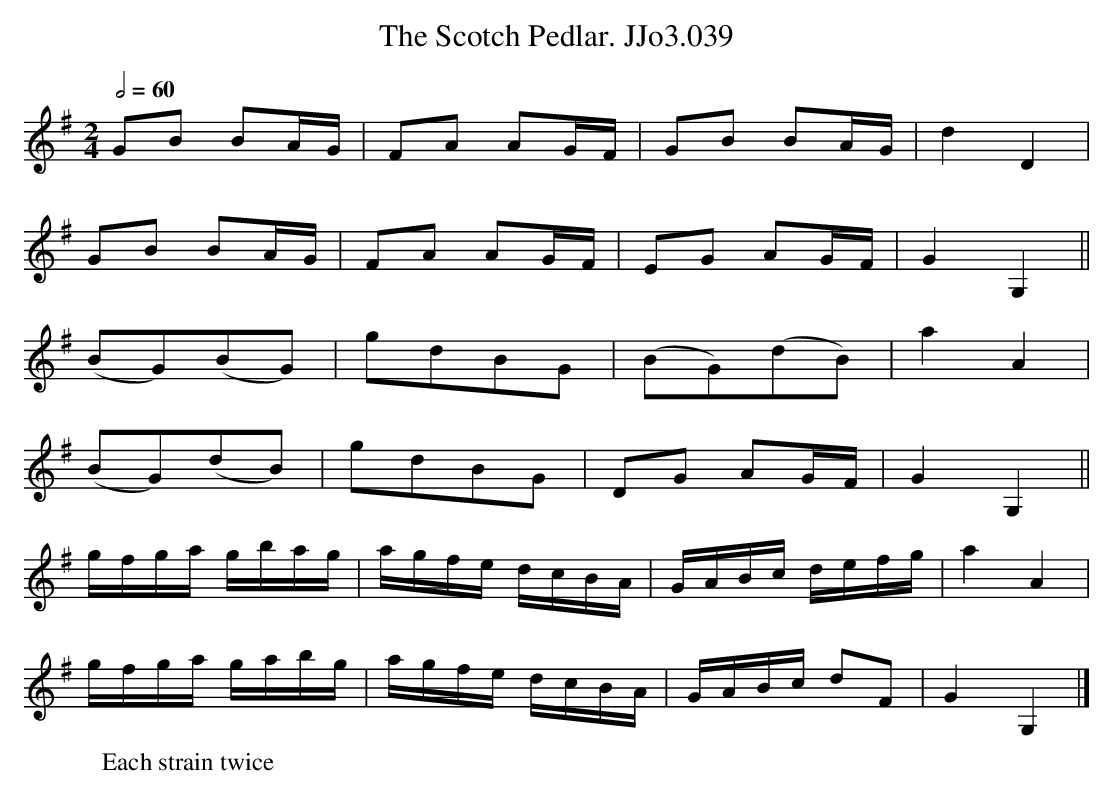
X:1
T:Scotch Pedlar. JJo3.039, The
M:2/4
L:1/8
W:Each strain twice
Q:1/2=60
K:G
GB BA/G/ | FA AG/F/ | GB BA/G/ | d2 D2 |
GB BA/G/ | FA AG/F/ | EG AG/F/ | G2 G,2 ||
(BG)(BG) | gdBG | (BG)(dB) | a2 A2 |
(BG)(dB) | gdBG | DG AG/F/ | G2 G,2 ||
[L:1/16]
gfga gbag | agfe dcBA | GABc defg | a4 A4 |
gfga gabg | agfe dcBA | GABc d2F2 | G4 G,4 |]
